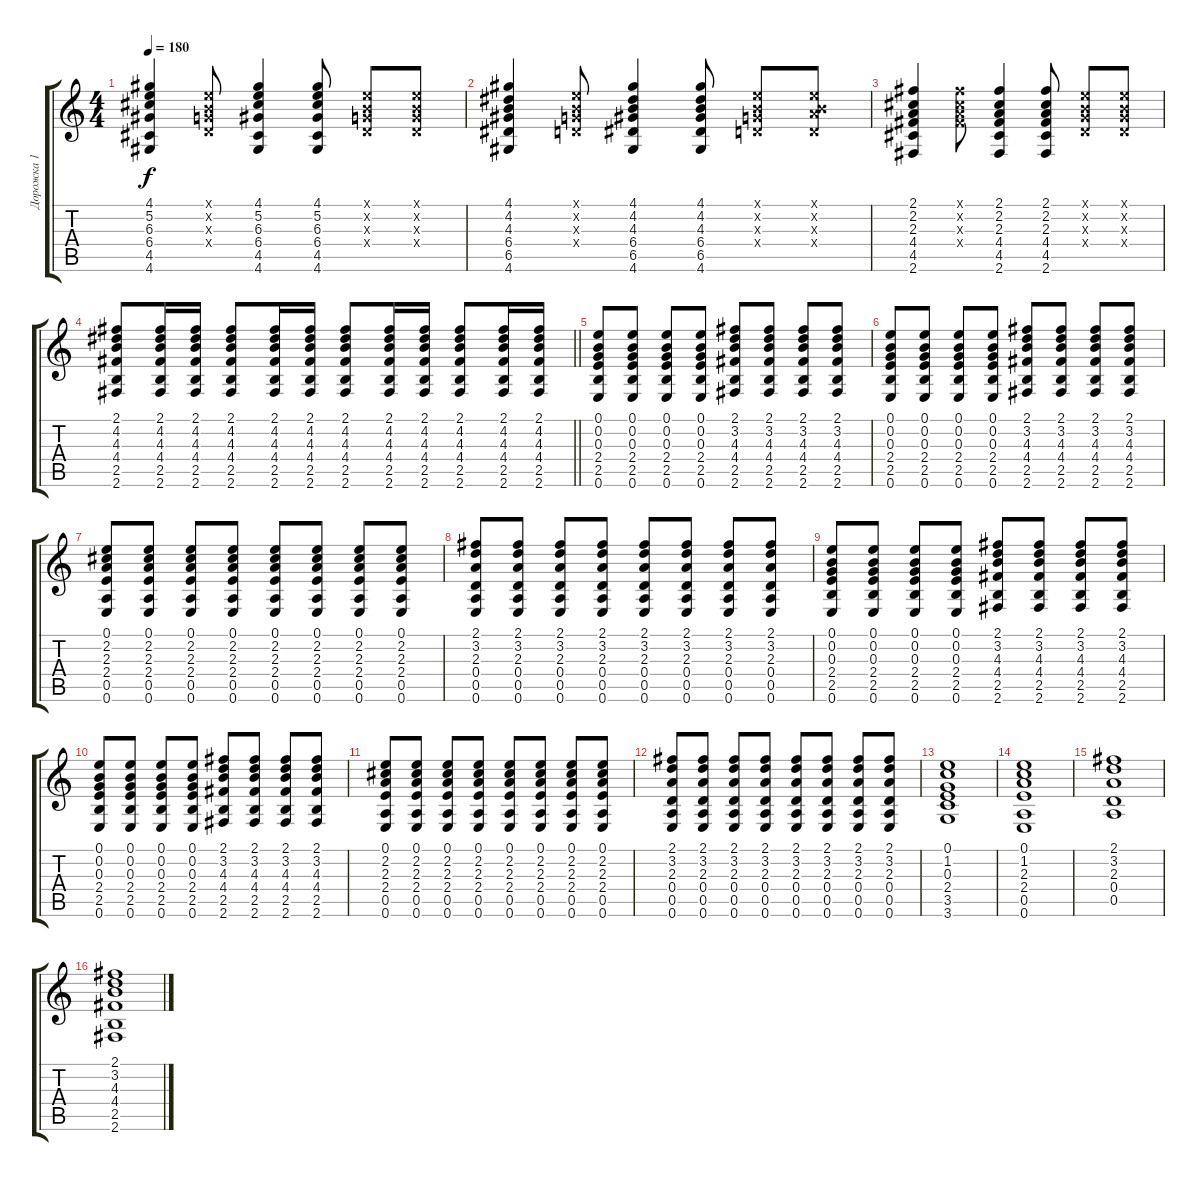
\track ("Дорожка 1" "Дорожка 1") {instrument acousticguitarsteel}
\staff {score tabs}
\tuning (E4 B3 G3 D3 A2 E2) {hide}
\ts (4 4)
\tempo 180
\clef g2
\ks c
(4.1 5.2 6.3 6.4 4.5 4.6).4{dy f} (0.1{x} 0.2{x} 0.3{x} 0.4{x}).8 (4.1 5.2 6.3 6.4 4.5 4.6).4 (4.1 5.2 6.3 6.4 4.5 4.6).8 (0.1{x} 0.2{x} 0.3{x} 0.4{x}).8 (0.1{x} 0.2{x} 0.3{x} 0.4{x}).8 |
(4.1 4.2 4.3 6.4 6.5 4.6).4 (0.1{x} 0.2{x} 0.3{x} 0.4{x}).8 (4.1 4.2 4.3 6.4 6.5 4.6).4 (4.1 4.2 4.3 6.4 6.5 4.6).8 (0.1{x} 0.2{x} 0.3{x} 0.4{x}).8 (0.1{x} 0.2{x} 2.3{x} 0.4{x}).8 |
(2.1 2.2 2.3 4.4 4.5 2.6).4 (2.1{x} 2.2{x} 2.3{x} 4.4{x}).8 (2.1 2.2 2.3 4.4 4.5 2.6).4 (2.1 2.2 2.3 4.4 4.5 2.6).8 (0.1{x} 0.2{x} 0.3{x} 0.4{x}).8 (0.1{x} 0.2{x} 0.3{x} 0.4{x}).8 |
\barLineRight lightlight
(2.1 4.2 4.3 4.4 2.5 2.6).8 (2.1 4.2 4.3 4.4 2.5 2.6).16 (2.1 4.2 4.3 4.4 2.5 2.6).16 (2.1 4.2 4.3 4.4 2.5 2.6).8 (2.1 4.2 4.3 4.4 2.5 2.6).16 (2.1 4.2 4.3 4.4 2.5 2.6).16 (2.1 4.2 4.3 4.4 2.5 2.6).8 (2.1 4.2 4.3 4.4 2.5 2.6).16 (2.1 4.2 4.3 4.4 2.5 2.6).16 (2.1 4.2 4.3 4.4 2.5 2.6).8 (2.1 4.2 4.3 4.4 2.5 2.6).16 (2.1 4.2 4.3 4.4 2.5 2.6).16 |
(0.1 0.2 0.3 2.4 2.5 0.6).8 (0.1 0.2 0.3 2.4 2.5 0.6).8 (0.1 0.2 0.3 2.4 2.5 0.6).8 (0.1 0.2 0.3 2.4 2.5 0.6).8 (2.1 3.2 4.3 4.4 2.5 2.6).8 (2.1 3.2 4.3 4.4 2.5 2.6).8 (2.1 3.2 4.3 4.4 2.5 2.6).8 (2.1 3.2 4.3 4.4 2.5 2.6).8 |
(0.1 0.2 0.3 2.4 2.5 0.6).8 (0.1 0.2 0.3 2.4 2.5 0.6).8 (0.1 0.2 0.3 2.4 2.5 0.6).8 (0.1 0.2 0.3 2.4 2.5 0.6).8 (2.1 3.2 4.3 4.4 2.5 2.6).8 (2.1 3.2 4.3 4.4 2.5 2.6).8 (2.1 3.2 4.3 4.4 2.5 2.6).8 (2.1 3.2 4.3 4.4 2.5 2.6).8 |
(0.1 2.2 2.3 2.4 0.5 0.6).8 (0.1 2.2 2.3 2.4 0.5 0.6).8 (0.1 2.2 2.3 2.4 0.5 0.6).8 (0.1 2.2 2.3 2.4 0.5 0.6).8 (0.1 2.2 2.3 2.4 0.5 0.6).8 (0.1 2.2 2.3 2.4 0.5 0.6).8 (0.1 2.2 2.3 2.4 0.5 0.6).8 (0.1 2.2 2.3 2.4 0.5 0.6).8 |
(2.1 3.2 2.3 0.4 0.5 0.6).8 (2.1 3.2 2.3 0.4 0.5 0.6).8 (2.1 3.2 2.3 0.4 0.5 0.6).8 (2.1 3.2 2.3 0.4 0.5 0.6).8 (2.1 3.2 2.3 0.4 0.5 0.6).8 (2.1 3.2 2.3 0.4 0.5 0.6).8 (2.1 3.2 2.3 0.4 0.5 0.6).8 (2.1 3.2 2.3 0.4 0.5 0.6).8 |
(0.1 0.2 0.3 2.4 2.5 0.6).8 (0.1 0.2 0.3 2.4 2.5 0.6).8 (0.1 0.2 0.3 2.4 2.5 0.6).8 (0.1 0.2 0.3 2.4 2.5 0.6).8 (2.1 3.2 4.3 4.4 2.5 2.6).8 (2.1 3.2 4.3 4.4 2.5 2.6).8 (2.1 3.2 4.3 4.4 2.5 2.6).8 (2.1 3.2 4.3 4.4 2.5 2.6).8 |
(0.1 0.2 0.3 2.4 2.5 0.6).8 (0.1 0.2 0.3 2.4 2.5 0.6).8 (0.1 0.2 0.3 2.4 2.5 0.6).8 (0.1 0.2 0.3 2.4 2.5 0.6).8 (2.1 3.2 4.3 4.4 2.5 2.6).8 (2.1 3.2 4.3 4.4 2.5 2.6).8 (2.1 3.2 4.3 4.4 2.5 2.6).8 (2.1 3.2 4.3 4.4 2.5 2.6).8 |
(0.1 2.2 2.3 2.4 0.5 0.6).8 (0.1 2.2 2.3 2.4 0.5 0.6).8 (0.1 2.2 2.3 2.4 0.5 0.6).8 (0.1 2.2 2.3 2.4 0.5 0.6).8 (0.1 2.2 2.3 2.4 0.5 0.6).8 (0.1 2.2 2.3 2.4 0.5 0.6).8 (0.1 2.2 2.3 2.4 0.5 0.6).8 (0.1 2.2 2.3 2.4 0.5 0.6).8 |
(2.1 3.2 2.3 0.4 0.5 0.6).8 (2.1 3.2 2.3 0.4 0.5 0.6).8 (2.1 3.2 2.3 0.4 0.5 0.6).8 (2.1 3.2 2.3 0.4 0.5 0.6).8 (2.1 3.2 2.3 0.4 0.5 0.6).8 (2.1 3.2 2.3 0.4 0.5 0.6).8 (2.1 3.2 2.3 0.4 0.5 0.6).8 (2.1 3.2 2.3 0.4 0.5 0.6).8 |
(0.1 1.2 0.3 2.4 3.5 3.6).1 |
(0.1 1.2 2.3 2.4 0.5 0.6).1 |
(2.1 3.2 2.3 0.4 0.5).1 |
(2.1 3.2 4.3 4.4 2.5 2.6).1
